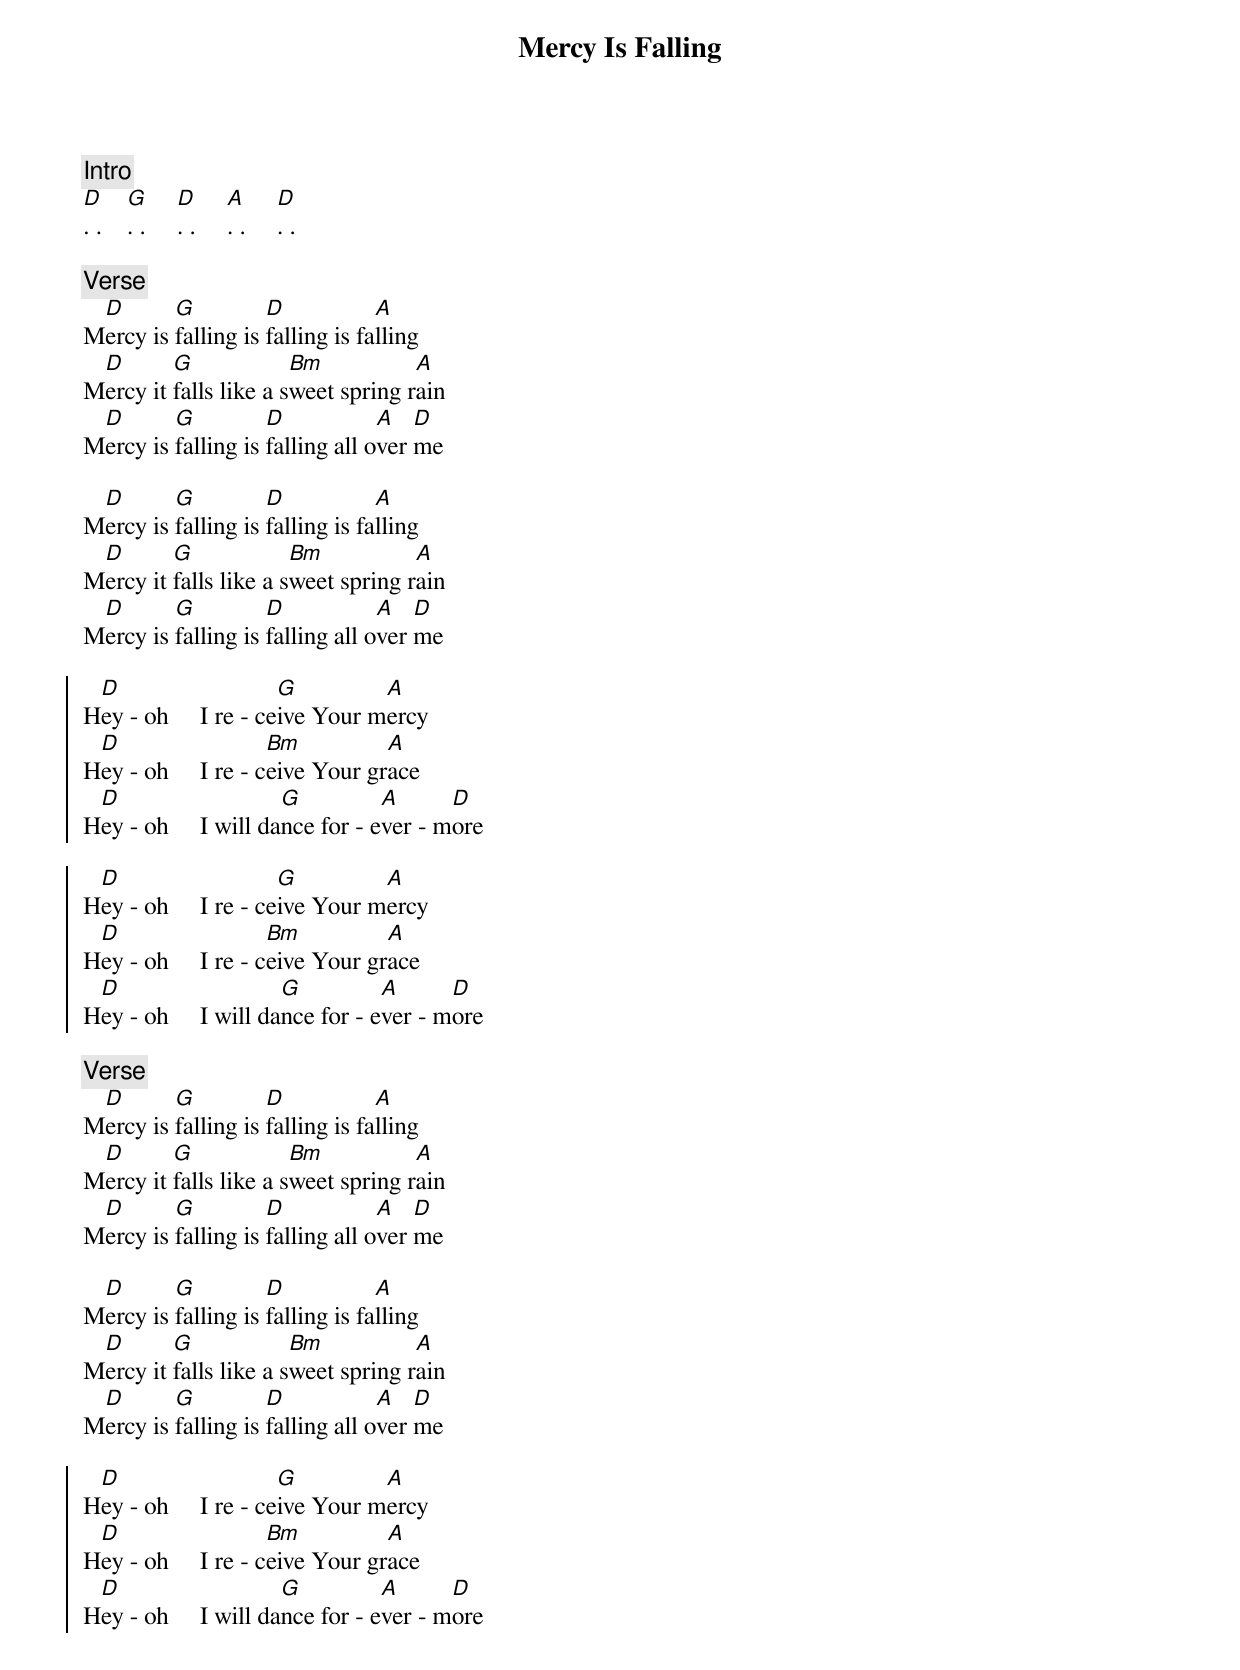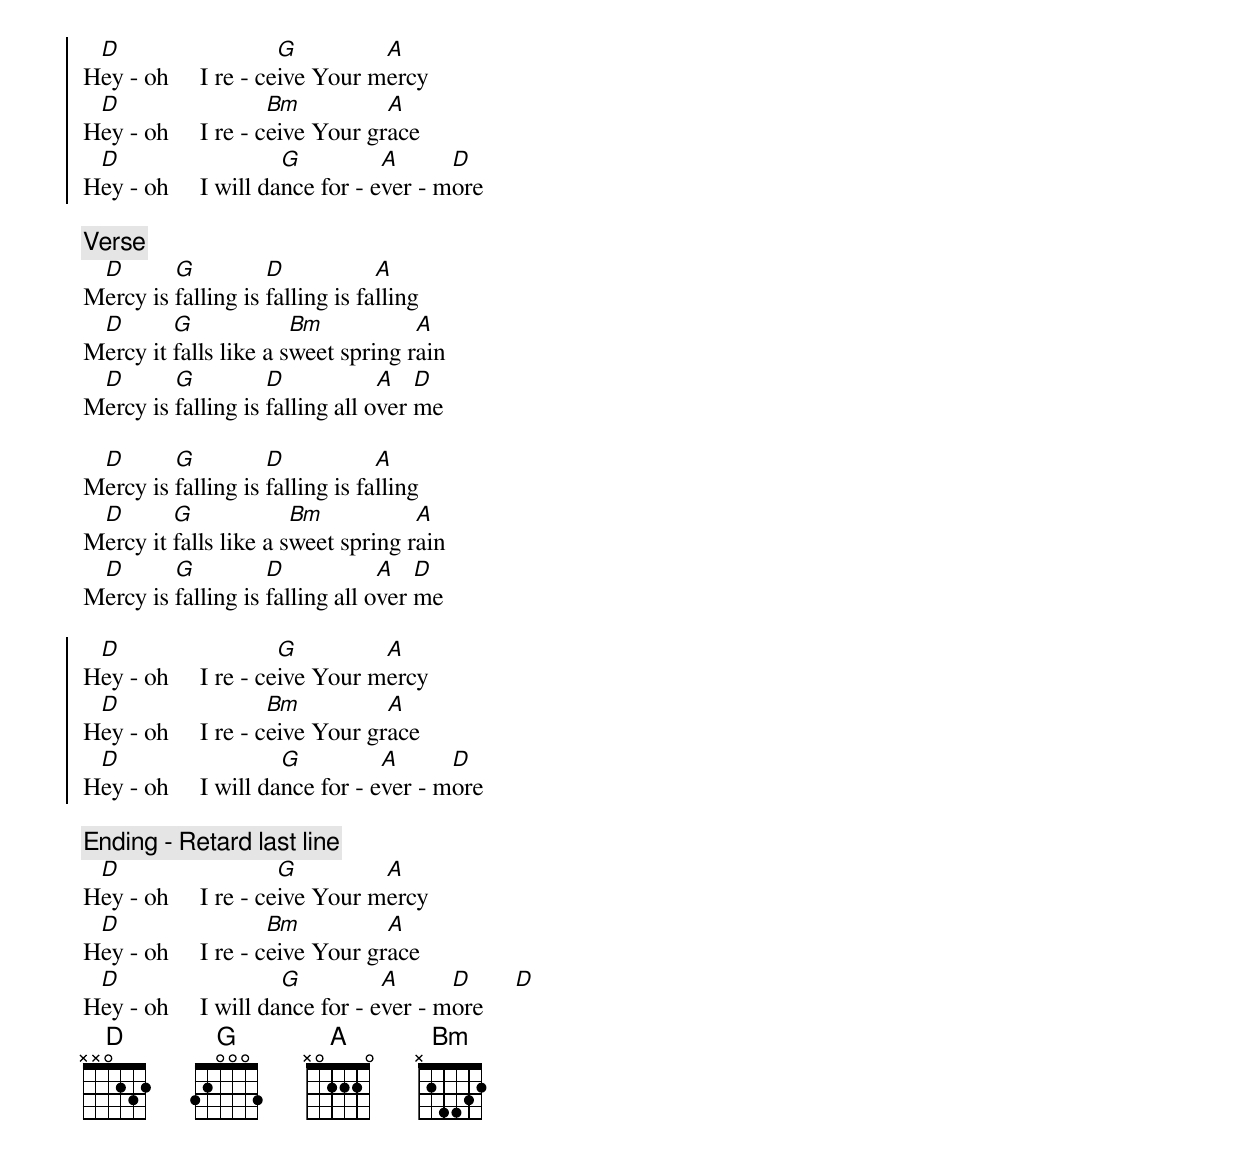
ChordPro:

{title: Mercy Is Falling}
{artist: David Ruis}
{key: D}
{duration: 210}
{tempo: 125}
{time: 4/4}
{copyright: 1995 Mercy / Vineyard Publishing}

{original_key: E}
{c: Intro}
[D]. .    [G]. .     [D]. .     [A]. .     [D]. .

{c: Verse}
M[D]ercy is [G]falling is [D]falling is fa[A]lling
M[D]ercy it [G]falls like a s[Bm]weet spring r[A]ain
M[D]ercy is [G]falling is [D]falling all o[A]ver [D]me

M[D]ercy is [G]falling is [D]falling is fa[A]lling
M[D]ercy it [G]falls like a s[Bm]weet spring r[A]ain
M[D]ercy is [G]falling is [D]falling all o[A]ver [D]me

{start_of_chorus}
H[D]ey - oh     I re - ce[G]ive Your m[A]ercy
H[D]ey - oh     I re - c[Bm]eive Your gr[A]ace
H[D]ey - oh     I will da[G]nce for - e[A]ver - m[D]ore

H[D]ey - oh     I re - ce[G]ive Your m[A]ercy
H[D]ey - oh     I re - c[Bm]eive Your gr[A]ace
H[D]ey - oh     I will da[G]nce for - e[A]ver - m[D]ore
{end_of_chorus}

{c: Verse}
M[D]ercy is [G]falling is [D]falling is fa[A]lling
M[D]ercy it [G]falls like a s[Bm]weet spring r[A]ain
M[D]ercy is [G]falling is [D]falling all o[A]ver [D]me

M[D]ercy is [G]falling is [D]falling is fa[A]lling
M[D]ercy it [G]falls like a s[Bm]weet spring r[A]ain
M[D]ercy is [G]falling is [D]falling all o[A]ver [D]me

{start_of_chorus}
H[D]ey - oh     I re - ce[G]ive Your m[A]ercy
H[D]ey - oh     I re - c[Bm]eive Your gr[A]ace
H[D]ey - oh     I will da[G]nce for - e[A]ver - m[D]ore

H[D]ey - oh     I re - ce[G]ive Your m[A]ercy
H[D]ey - oh     I re - c[Bm]eive Your gr[A]ace
H[D]ey - oh     I will da[G]nce for - e[A]ver - m[D]ore
{end_of_chorus}

{c: Verse}
M[D]ercy is [G]falling is [D]falling is fa[A]lling
M[D]ercy it [G]falls like a s[Bm]weet spring r[A]ain
M[D]ercy is [G]falling is [D]falling all o[A]ver [D]me

M[D]ercy is [G]falling is [D]falling is fa[A]lling
M[D]ercy it [G]falls like a s[Bm]weet spring r[A]ain
M[D]ercy is [G]falling is [D]falling all o[A]ver [D]me

{start_of_chorus}
H[D]ey - oh     I re - ce[G]ive Your m[A]ercy
H[D]ey - oh     I re - c[Bm]eive Your gr[A]ace
H[D]ey - oh     I will da[G]nce for - e[A]ver - m[D]ore
{end_of_chorus}

{c: Ending - Retard last line}
H[D]ey - oh     I re - ce[G]ive Your m[A]ercy
H[D]ey - oh     I re - c[Bm]eive Your gr[A]ace
H[D]ey - oh     I will da[G]nce for - e[A]ver - m[D]ore     [D]
